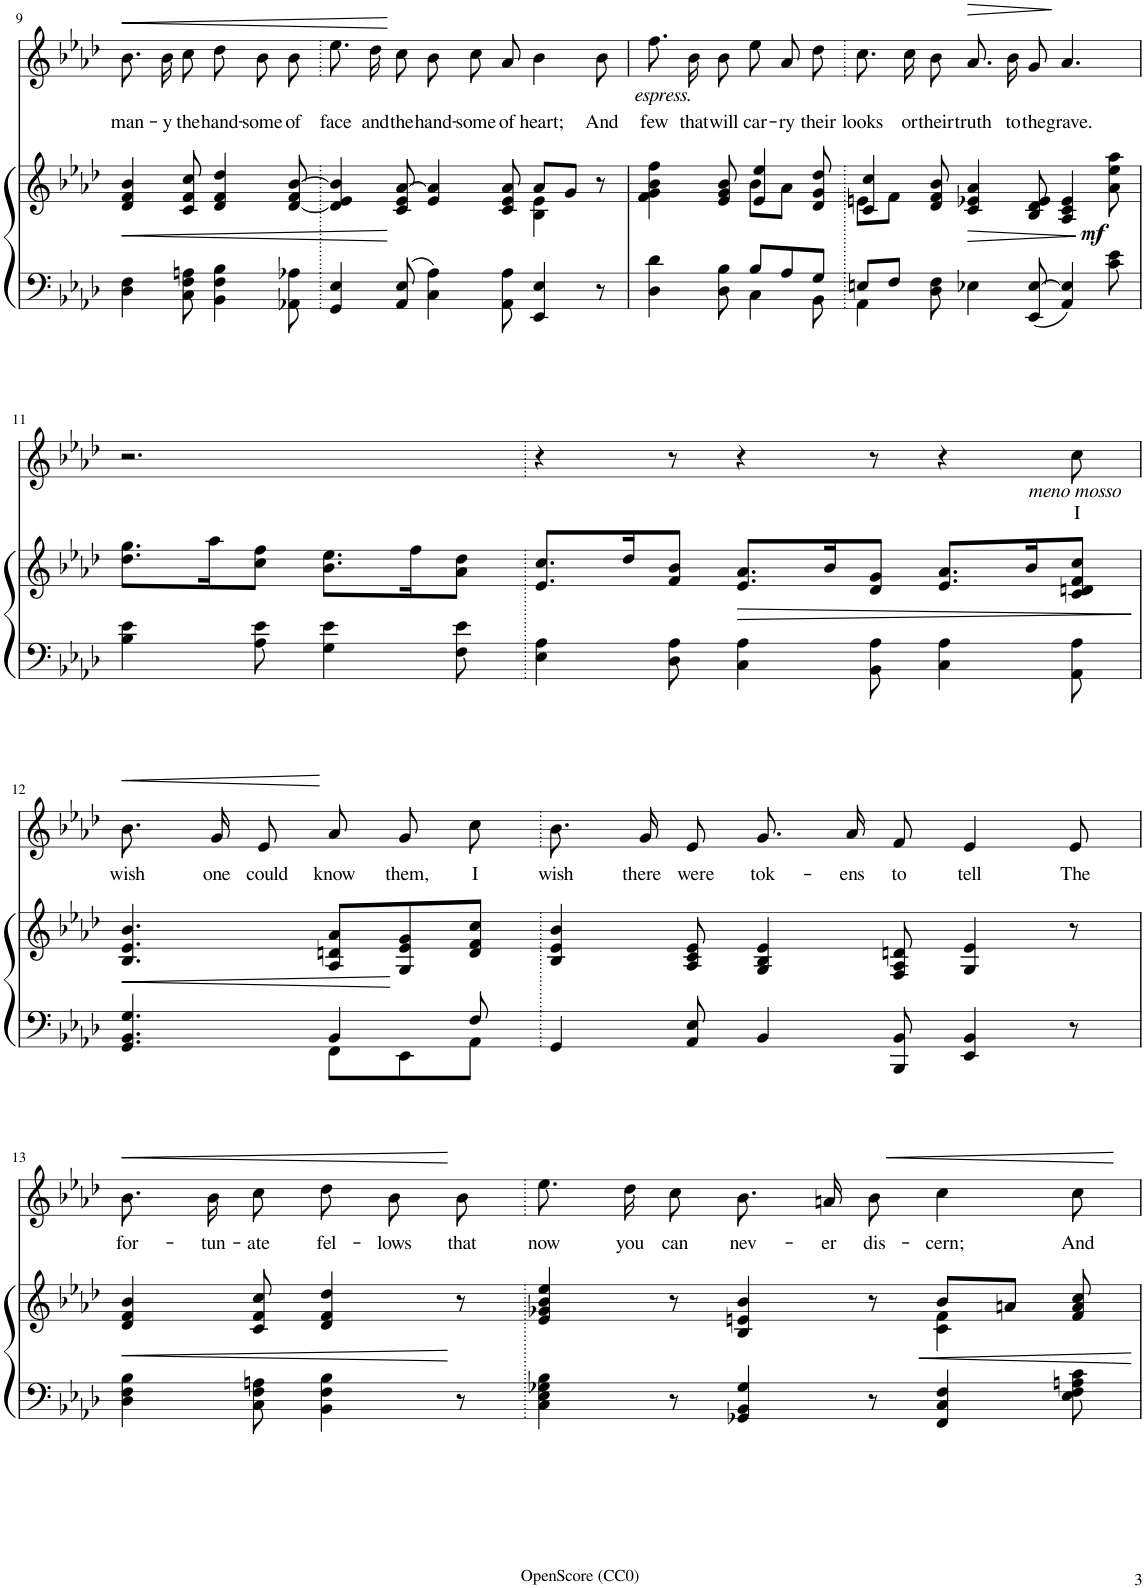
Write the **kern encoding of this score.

**kern	**kern	**dynam	**kern	**text	**dynam
*part2	*part2	*part2	*part1	*part1	*part1
*staff3	*staff2	*staff2/3	*staff1	*staff1	*staff1
*I"Piano	*	*	*I"Voice	*	*
*I'Pno	*	*	*	*	*
!!LO:PB:g=z
*clefF4	*clefG2	*	*clefG2	*	*
*k[b-e-a-d-]	*k[b-e-a-d-]	*	*k[b-e-a-d-]	*	*
*M15/8	*M15/8	*	*M15/8	*	*
=9.	=9.	=9	=9	=9	=9
!	!	!LO:HP:b	!	!LO:LY:b	!LO:HP:b
*	*^	*	*	*	*
4D-\ 4F\	4d-/ 4f/ 4b-/	1.ryy	<	8.b-\L	man-	<
!	!	!	!	!	!LO:LY:b	!
.	.	.	.	16b-\K	-y	.
!	!	!	!	!	!LO:LY:b	!
8C\ 8F\ 8An\	8c/ 8f/ 8cc/	.	.	8cc\J	the	.
!	!	!	!	!	!LO:LY:b	!
4BB-\ 4F\ 4B-\	4d-/ 4f/ 4dd-/	.	.	8dd-\L	hand-	.
!	!	!	!	!	!LO:LY:b	!
.	.	.	.	8b-\	-some	.
!	!	!	!	!	!LO:LY:b	!
8AA-X\ 8A-X\	[8d-/ 8f/ [8b-/	.	.	8b-\J	of	.
!	!	!	!	!	!LO:LY:b	!
4GG/ 4E-/	4d-/] 4e-/ 4b-/]	.	.	8.ee-\L	face	.
!	!	!	!	!	!LO:LY:b	!
.	.	.	.	16dd-\K	and	.
!	!	!	!	!	!LO:LY:b	!
8AA-/ 8E-/	8c/ 8e-/ [8a-/	.	[	8cc\J	the	[
!	!	!	!	!	!LO:LY:b	!
4C\ 4A-\	4e-/ 4a-/]	.	.	8b-/L	hand-	.
!	!	!	!	!	!LO:LY:b	!
.	.	.	.	8cc/	-some	.
!	!	!	!	!	!LO:LY:b	!
8AA-\ 8A-\	8c/ 8e-/ 8a-/	.	.	8a-/J	of	.
!	!	!	!	!	!LO:LY:b	!
4EE-/ 4E-/	8a-/L	4B-\ 4e-\	.	4b-;<\	heart;	.
.	8g/J	.	.	.	.	.
!	!	!	!	!	!LO:LY:b	!
8r	8r	8ryy	.	8b-\	And	.
=10.	=10.	=10.	=10	=10	=10	=10
*^	*	*	*	*	*	*
!	!	!	!	!	!LO:TX:b:i:t=espress.	!	!
!	!	!	!	!	!	!LO:LY:b	!
4D-\ 4d-\	4.ryy	4f\ 4g\ 4b-\ 4ff\	4.ryy	.	8.ff\L	few	.
!	!	!	!	!	!	!LO:LY:b	!
.	.	.	.	.	16b-\K	that	.
!	!	!	!	!	!	!LO:LY:b	!
8D-\ 8B-\	.	8e-/ 8g/ 8b-/	.	.	8b-\J	will	.
!	!	!	!	!	!	!LO:LY:b	!
8B-/L	4C\	4e-/ 4ee-/	8b-\L	.	8ee-\L	car-	.
!	!	!	!	!	!	!LO:LY:b	!
8A-/	.	.	8a-\J	.	8a-\	-ry	.
!	!	!	!	!	!	!LO:LY:b	!
8G/J	8BB-\	8d-/ 8g/ 8dd-/	8ryy	.	8dd-\J	their	.
!	!	!	!	!	!	!LO:LY:b	!
8En/L	4AA-\	4c/ 4cc/	8en\L	.	8.cc\L	looks	.
8F/J	.	.	8f\J	.	.	.	.
!	!	!	!	!	!	!LO:LY:b	!
.	.	.	.	.	16cc\K	or	.
!	!	!	!	!	!	!LO:LY:b	!
8D-\ 8F\	2..ryy	8d-/ 8f/ 8b-/	2..ryy	.	8b-\J	their	.
!	!	!	!	!LO:HP:b	!	!LO:LY:b	!LO:HP:b
4E-X\	.	4c/ 4e-X/ 4a-/	.	>	8.a-/L	truth	>
!	!	!	!	!	!	!LO:LY:b	!
.	.	.	.	.	16b-/K	to	.
!	!	!	!	!	!	!LO:LY:b	!
8EE-/ [>8E-/	.	8B-/ 8d-/ 8e-/	.	.	8g/J	the	.
!	!	!	!	!	!	!LO:LY:b	!
4AA-/ 4E-/]	.	4A-/ 4c/ 4e-/	.	.	4.a-/	grave.	.
!	!	!	!	!LO:DY:n=1:b	!	!	!
8c\ 8e-\	.	8a-\ 8ee-\ 8aa-\	.	] mf	.	.	.
*v	*v	*	*	*	*	*	*
*	*v	*v	*	*	*	*
.	.	.	.	.	]
!!LO:LB:g=z
=11.	=11.	=11	=11	=11	=11
4B-\ 4e-\	8.dd-\ 8.gg\L	.	2.r	.	.
.	16aa-\K	.	.	.	.
8A-\ 8e-\	8cc\ 8ff\J	.	.	.	.
4G\ 4e-\	8.b-\ 8.ee-\L	.	.	.	.
.	16ff\K	.	.	.	.
8F\ 8e-\	8a-\ 8dd-\J	.	.	.	.
4E-\ 4A-\	8.e-/ 8.cc/L	.	4r	.	.
.	16dd-/K	.	.	.	.
8D-\ 8A-\	8f/ 8b-/J	.	8r	.	.
!	!	!LO:HP:b	!	!	!
4C\ 4A-\	8.e-/ 8.a-/L	>	4r	.	.
.	16b-/K	.	.	.	.
8BB-\ 8A-\	8d-/ 8g/J	.	8r	.	.
4C\ 4A-\	8.e-/ 8.a-/L	.	4r	.	.
.	16b-/K	.	.	.	.
!	!	!	!LO:TX:b:i:t=meno mosso	!	!
!	!	!	!	!LO:LY:b	!
8AA-\ 8A-\	8c/ 8dn/ 8f/ 8cc/J	.	8cc\	I	.
.	.	]	.	.	.
!!LO:LB:g=z
=12.	=12.	=12	=12	=12	=12
*^	*	*	*	*	*
!	!	!	!LO:HP:b	!	!LO:LY:b	!LO:HP:b
4.GG/ 4.BB-/ 4.G/	4.ryy	4.B-/ 4.e-/ 4.b-/	<	8.b-/L	wish	<
!	!	!	!	!	!LO:LY:b	!
.	.	.	.	16g/K	one	.
!	!	!	!	!	!LO:LY:b	!
.	.	.	.	8e-/J	could	.
!	!	!	!	!	!LO:LY:b	!
4BB-/	8FF\L	8A-/ 8dn/ 8a-/L	.	8a-\L	know	[
!	!	!	!	!	!LO:LY:b	!
.	8EE-\	8G/ 8e-/ 8g/	[	8g\	them,	.
!	!	!	!	!	!LO:LY:b	!
8F/	8AA-\J	8d/ 8f/ 8cc/J	.	8cc\J	I	.
!	!	!	!	!	!LO:LY:b	!
4GG/	1ryy	4B-/ 4e-/ 4b-/	.	8.b-/L	wish	.
!	!	!	!	!	!LO:LY:b	!
.	.	.	.	16g/K	there	.
!	!	!	!	!	!LO:LY:b	!
8AA-/ 8E-/	.	8A-/ 8c/ 8e-/	.	8e-/J	were	.
!	!	!	!	!	!LO:LY:b	!
4BB-/	.	4G/ 4B-/ 4e-/	.	8.g/L	tok-	.
!	!	!	!	!	!LO:LY:b	!
.	.	.	.	16a-/K	-ens	.
!	!	!	!	!	!LO:LY:b	!
8BBB-/ 8BB-/	.	8F/ 8A-/ 8dn/	.	8f/J	to	.
!	!	!	!	!	!LO:LY:b	!
4EE-/ 4BB-/	.	4G/ 4e-/	.	4e-/	tell	.
!	!	!	!	!	!LO:LY:b	!
8r	8ryy	8r	.	8e-/	The	.
!!LO:LB:g=z
=13.	=13.	=13.	=13	=13	=13	=13
!	!	!	!LO:HP:b	!	!LO:LY:b	!LO:HP:b
*v	*v	*^	*	*	*	*
4D-\ 4F\ 4B-\	4d-/ 4f/ 4b-/	1.ryy	<	8.b-\L	for-	<
!	!	!	!	!	!LO:LY:b	!
.	.	.	.	16b-\K	-tun-	.
!	!	!	!	!	!LO:LY:b	!
8C\ 8F\ 8An\	8c/ 8f/ 8cc/	.	.	8cc\J	-ate	.
!	!	!	!	!	!LO:LY:b	!
4BB-\ 4F\ 4B-\	4d-/ 4f/ 4dd-/	.	.	8dd-\L	fel-	.
!	!	!	!	!	!LO:LY:b	!
.	.	.	.	8b-\	-lows	.
!	!	!	!	!	!LO:LY:b	!
8r	8r	.	[	8b-\J	that	[
!	!	!	!	!	!LO:LY:b	!
4C\ 4E-\ 4G-X\ 4B-\	4e-/ 4g-X/ 4b-/ 4ee-/	.	.	8.ee-\L	now	.
!	!	!	!	!	!LO:LY:b	!
.	.	.	.	16dd-\K	you	.
!	!	!	!	!	!LO:LY:b	!
8r	8r	.	.	8cc\J	can	.
!	!	!	!	!	!LO:LY:b	!
4GG-X/ 4BB-/ 4G-/	4B-/ 4en/ 4b-/	.	.	8.b-\L	nev-	.
!	!	!	!	!	!LO:LY:b	!
.	.	.	.	16an\K	-er	.
!	!	!	!	!	!LO:LY:b	!LO:HP:b
8r	8r	.	.	8b-\J	dis-	<
!	!	!	!LO:HP:b	!	!LO:LY:b	!
4FF/ 4C/ 4F/	8b-/L	4c\ 4f\	<	4cc\	-cern;	.
.	8an/J	.	.	.	.	.
!	!	!	!	!	!LO:LY:b	!
8E-\ 8F\ 8An\ 8c\	8f/ 8a/ 8cc/	8ryy	.	8cc\	And	.
*	*v	*v	*	*	*	*
.	.	[	.	.	[
=	=	=	=	=	=
*-	*-	*-	*-	*-	*-
